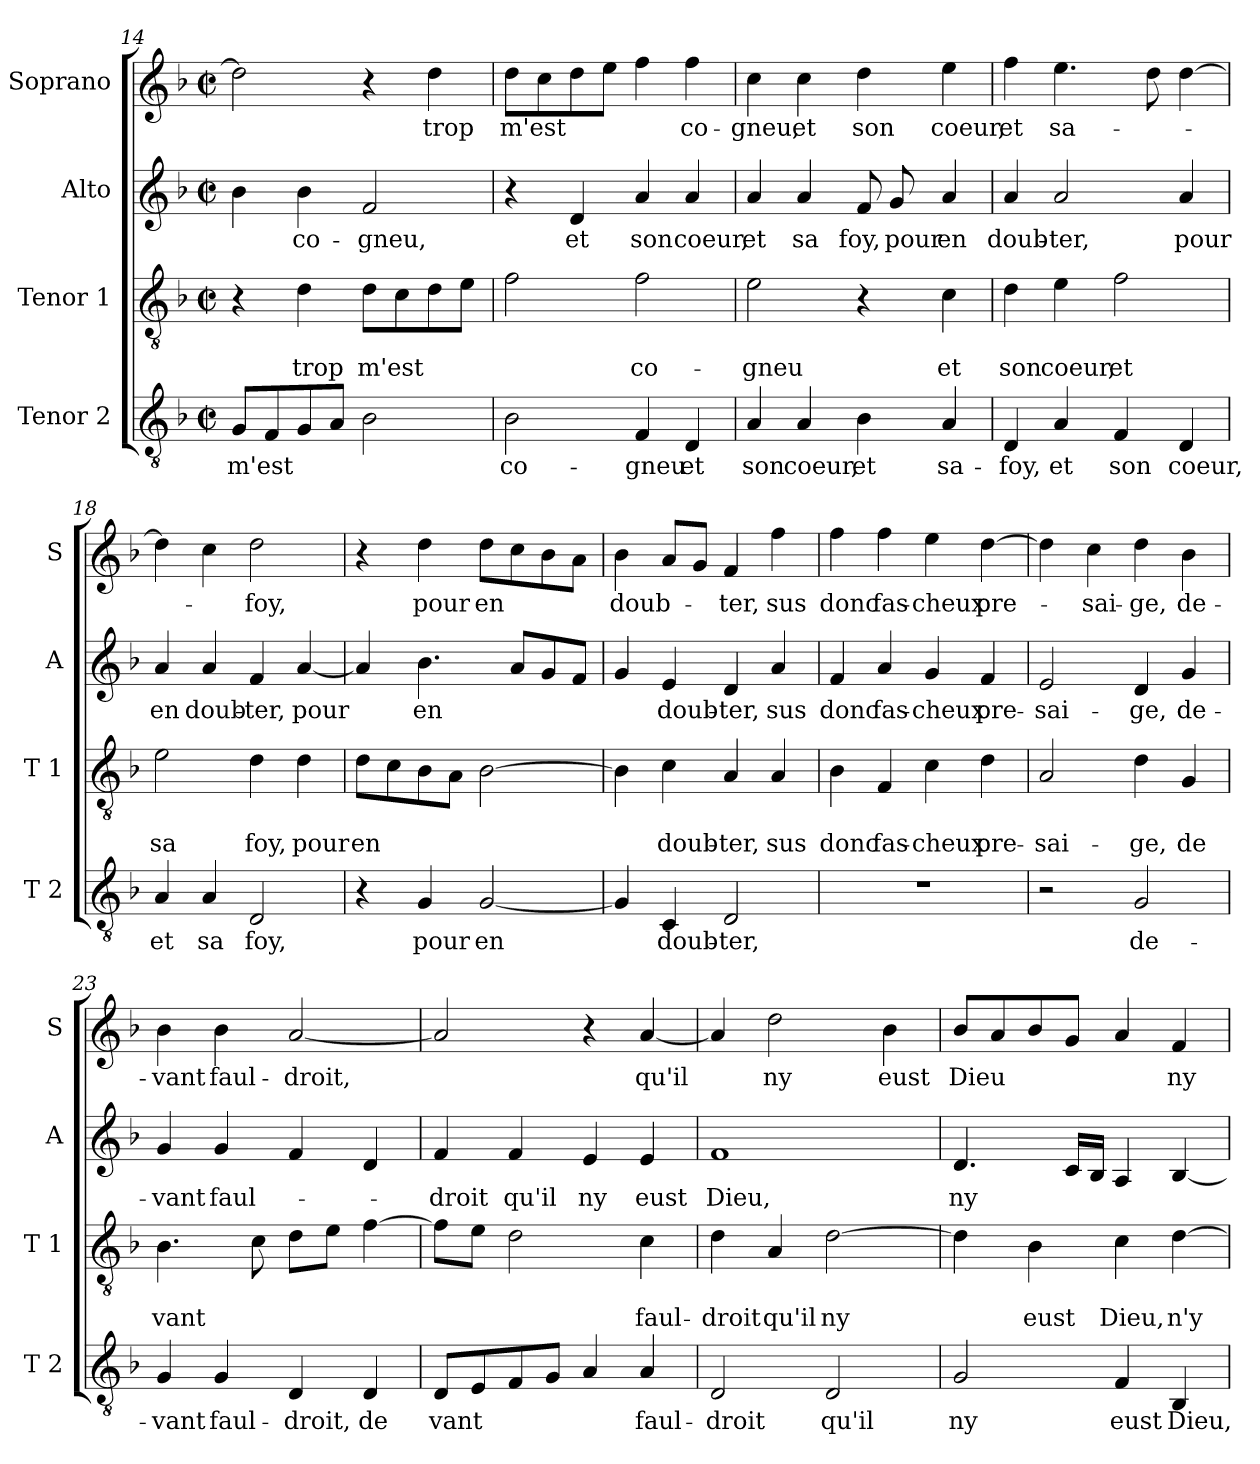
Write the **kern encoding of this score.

**kern	**text	**kern	**text	**text	**kern	**text	**kern	**text
*part4	*part4	*part3	*part3	*part3	*part2	*part2	*part1	*part1
*staff4	*staff4	*staff3	*staff3	*staff3	*staff2	*staff2	*staff1	*staff1
*I"Tenor 2	*	*I"Tenor 1	*	*	*I"Alto	*	*I"Soprano	*
*I'T 2	*	*I'T 1	*	*	*I'A	*	*I'S	*
*clefGv2	*	*clefGv2	*	*	*clefG2	*	*clefG2	*
*k[b-]	*	*k[b-]	*	*	*k[b-]	*	*k[b-]	*
*F:	*	*F:	*	*	*F:	*	*F:	*
*M2/2	*	*M2/2	*	*	*M2/2	*	*M2/2	*
*met(c|)	*	*met(c|)	*	*	*met(c|)	*	*met(c|)	*
=14	=14	=14	=14	=14	=14	=14	=14	=14
!	!LO:LY:b	!	!	!	!	!	!	!
8G/L	m'est	4r	.	.	4b-\	.	2dd\]	.
8F/	.	.	.	.	.	.	.	.
!	!	!	!	!LO:LY:b	!	!LO:LY:b	!	!
8G/	.	4d\	.	trop	4b-\	co-	.	.
8A/J	.	.	.	.	.	.	.	.
!	!	!	!	!LO:LY:b	!	!LO:LY:b	!	!
2B-\	.	8d\L	.	m'est	2f/	-gneu,	4r	.
.	.	8c\	.	.	.	.	.	.
!	!	!	!	!	!	!	!	!LO:LY:b
.	.	8d\	.	.	.	.	4dd\	trop
.	.	8e\J	.	.	.	.	.	.
!!LO:LB:g=z
=15	=15	=15	=15	=15	=15	=15	=15	=15
!	!LO:LY:b	!	!	!	!	!	!	!LO:LY:b
2B-\	co-	2f\	.	.	4r	.	8dd\L	m'est
.	.	.	.	.	.	.	8cc\	.
!	!	!	!	!	!	!LO:LY:b	!	!
.	.	.	.	.	4d/	et	8dd\	.
.	.	.	.	.	.	.	8ee\J	.
!	!LO:LY:b	!	!	!LO:LY:b	!	!LO:LY:b	!	!
4F/	-gneu	2f\	.	co-	4a/	son	4ff\	.
!	!LO:LY:b	!	!	!	!	!LO:LY:b	!	!LO:LY:b
4D/	et	.	.	.	4a/	coeur,	4ff\	co-
=16	=16	=16	=16	=16	=16	=16	=16	=16
!	!LO:LY:b	!	!	!LO:LY:b	!	!LO:LY:b	!	!LO:LY:b
4A/	son	2e\	.	-gneu	4a/	et	4cc\	-gneu,
!	!LO:LY:b	!	!	!	!	!LO:LY:b	!	!LO:LY:b
4A/	coeur,	.	.	.	4a/	sa	4cc\	et
!	!LO:LY:b	!	!	!	!	!LO:LY:b	!	!LO:LY:b
4B-\	et	4r	.	.	8f/	foy,	4dd\	son
!	!	!	!	!	!	!LO:LY:b	!	!
.	.	.	.	.	8g/	pour	.	.
!	!LO:LY:b	!	!	!LO:LY:b	!	!LO:LY:b	!	!LO:LY:b
4A/	sa-	4c\	.	et	4a/	en	4ee\	coeur,
=17	=17	=17	=17	=17	=17	=17	=17	=17
!	!LO:LY:b	!	!	!LO:LY:b	!	!LO:LY:b	!	!LO:LY:b
4D/	-foy,	4d\	.	son	4a/	doub-	4ff\	et
!	!LO:LY:b	!	!	!LO:LY:b	!	!LO:LY:b	!	!LO:LY:b
4A/	et	4e\	.	coeur,	2a/	-ter,	4.ee\	sa-
!	!LO:LY:b	!	!	!LO:LY:b	!	!	!	!
4F/	son	2f\	.	et	.	.	.	.
.	.	.	.	.	.	.	8dd\	.
!	!LO:LY:b	!	!	!	!	!LO:LY:b	!	!
4D/	coeur,	.	.	.	4a/	pour	[4dd\	.
=18	=18	=18	=18	=18	=18	=18	=18	=18
!	!LO:LY:b	!	!	!LO:LY:b	!	!LO:LY:b	!	!
4A/	et	2e\	.	sa	4a/	en	4dd\]	.
!	!LO:LY:b	!	!	!	!	!LO:LY:b	!	!
4A/	sa	.	.	.	4a/	doub-	4cc\	.
!	!LO:LY:b	!	!	!LO:LY:b	!	!LO:LY:b	!	!LO:LY:b
2D/	foy,	4d\	.	foy,	4f/	-ter,	2dd\	-foy,
!	!	!	!	!LO:LY:b	!	!LO:LY:b	!	!
.	.	4d\	.	pour	[4a/	pour	.	.
=19	=19	=19	=19	=19	=19	=19	=19	=19
!	!	!	!	!LO:LY:b	!	!	!	!
4r	.	8d\L	.	en	4a/]	.	4r	.
.	.	8c\	.	.	.	.	.	.
!	!LO:LY:b	!	!	!	!	!LO:LY:b	!	!LO:LY:b
4G/	pour	8B-\	.	.	4.b-\	en	4dd\	pour
.	.	8A\J	.	.	.	.	.	.
!	!LO:LY:b	!	!	!	!	!	!	!LO:LY:b
[2G/	en	[2B-\	.	.	.	.	8dd\L	en
.	.	.	.	.	8a/L	.	8cc\	.
.	.	.	.	.	8g/	.	8b-\	.
.	.	.	.	.	8f/J	.	8a\J	.
!!LO:LB:g=z
=20	=20	=20	=20	=20	=20	=20	=20	=20
!	!	!	!	!	!	!	!	!LO:LY:b
4G/]	.	4B-\]	.	.	4g/	.	4b-\	doub-
!	!LO:LY:b	!	!	!LO:LY:b	!	!LO:LY:b	!	!
4C/	doub-	4c\	.	doub-	4e/	doub-	8a/L	.
.	.	.	.	.	.	.	8g/J	.
!	!LO:LY:b	!	!	!LO:LY:b	!	!LO:LY:b	!	!LO:LY:b
2D/	-ter,	4A/	.	-ter,	4d/	-ter,	4f/	-ter,
!	!	!	!	!LO:LY:b	!	!LO:LY:b	!	!LO:LY:b
.	.	4A/	.	sus	4a/	sus	4ff\	sus
=21	=21	=21	=21	=21	=21	=21	=21	=21
!	!	!	!	!LO:LY:b	!	!LO:LY:b	!	!LO:LY:b
1r	.	4B-\	.	donc	4f/	donc	4ff\	donc
!	!	!	!	!LO:LY:b	!	!LO:LY:b	!	!LO:LY:b
.	.	4F/	.	fas-	4a/	fas-	4ff\	fas-
!	!	!	!	!LO:LY:b	!	!LO:LY:b	!	!LO:LY:b
.	.	4c\	.	-cheux	4g/	-cheux	4ee\	-cheux
!	!	!	!	!LO:LY:b	!	!LO:LY:b	!	!LO:LY:b
.	.	4d\	.	pre-	4f/	pre-	[4dd\	pre-
=22	=22	=22	=22	=22	=22	=22	=22	=22
!	!	!	!	!LO:LY:b	!	!LO:LY:b	!	!
2r	.	2A/	.	-sai-	2e/	-sai-	4dd\]	.
!	!	!	!	!	!	!	!	!LO:LY:b
.	.	.	.	.	.	.	4cc\	-sai-
!	!LO:LY:b	!	!	!LO:LY:b	!	!LO:LY:b	!	!LO:LY:b
2G/	de-	4d\	.	-ge,	4d/	-ge,	4dd\	-ge,
!	!	!	!	!LO:LY:b	!	!LO:LY:b	!	!LO:LY:b
.	.	4G/	.	de	4g/	de-	4b-\	de-
=23	=23	=23	=23	=23	=23	=23	=23	=23
!	!LO:LY:b	!	!	!LO:LY:b	!	!LO:LY:b	!	!LO:LY:b
4G/	-vant	4.B-\	.	vant	4g/	-vant	4b-\	-vant
!	!LO:LY:b	!	!	!	!	!LO:LY:b	!	!LO:LY:b
4G/	faul-	.	.	.	4g/	faul-	4b-\	faul-
.	.	8c\	.	.	.	.	.	.
!	!LO:LY:b	!	!	!	!	!	!	!LO:LY:b
4D/	-droit,	8d\L	.	.	4f/	.	[2a/	-droit,
.	.	8e\J	.	.	.	.	.	.
!	!LO:LY:b	!	!	!	!	!	!	!
4D/	de	[4f\	.	.	4d/	.	.	.
=24	=24	=24	=24	=24	=24	=24	=24	=24
!	!LO:LY:b	!	!	!	!	!LO:LY:b	!	!
8D/L	vant	8f\L]	.	.	4f/	-droit	2a/]	.
8E/	.	8e\J	.	.	.	.	.	.
!	!	!	!	!	!	!LO:LY:b	!	!
8F/	.	2d\	.	.	4f/	qu'il	.	.
8G/J	.	.	.	.	.	.	.	.
!	!	!	!	!	!	!LO:LY:b	!	!
4A/	.	.	.	.	4e/	ny	4r	.
!	!LO:LY:b	!	!	!LO:LY:b	!	!LO:LY:b	!	!LO:LY:b
4A/	faul-	4c\	.	faul-	4e/	eust	[4a/	qu'il
!!LO:PB:g=z
=25	=25	=25	=25	=25	=25	=25	=25	=25
!	!LO:LY:b	!	!	!LO:LY:b	!	!LO:LY:b	!	!
2D/	-droit	4d\	.	-droit	1f	Dieu,	4a/]	.
!	!	!	!	!LO:LY:b	!	!	!	!LO:LY:b
.	.	4A/	.	qu'il	.	.	2dd\	ny
!	!LO:LY:b	!	!	!LO:LY:b	!	!	!	!
2D/	qu'il	[2d\	.	ny	.	.	.	.
!	!	!	!	!	!	!	!	!LO:LY:b
.	.	.	.	.	.	.	4b-\	eust
=26	=26	=26	=26	=26	=26	=26	=26	=26
!	!LO:LY:b	!	!	!	!	!LO:LY:b	!	!LO:LY:b
2G/	ny	4d\]	.	.	4.d/	ny	8b-/L	Dieu
.	.	.	.	.	.	.	8a/	.
!	!	!	!	!LO:LY:b	!	!	!	!
.	.	4B-\	.	eust	.	.	8b-/	.
.	.	.	.	.	16c/LL	.	8g/J	.
.	.	.	.	.	16B-/JJ	.	.	.
!	!LO:LY:b	!	!	!LO:LY:b	!	!	!	!
4F/	eust	4c\	.	Dieu,	4A/	.	4a/	.
!	!LO:LY:b	!	!	!LO:LY:b	!	!	!	!LO:LY:b
4BB-/	Dieu,	[4d\	.	n'y-	[4B-/	.	4f/	ny
=	=	=	=	=	=	=	=	=
*-	*-	*-	*-	*-	*-	*-	*-	*-
